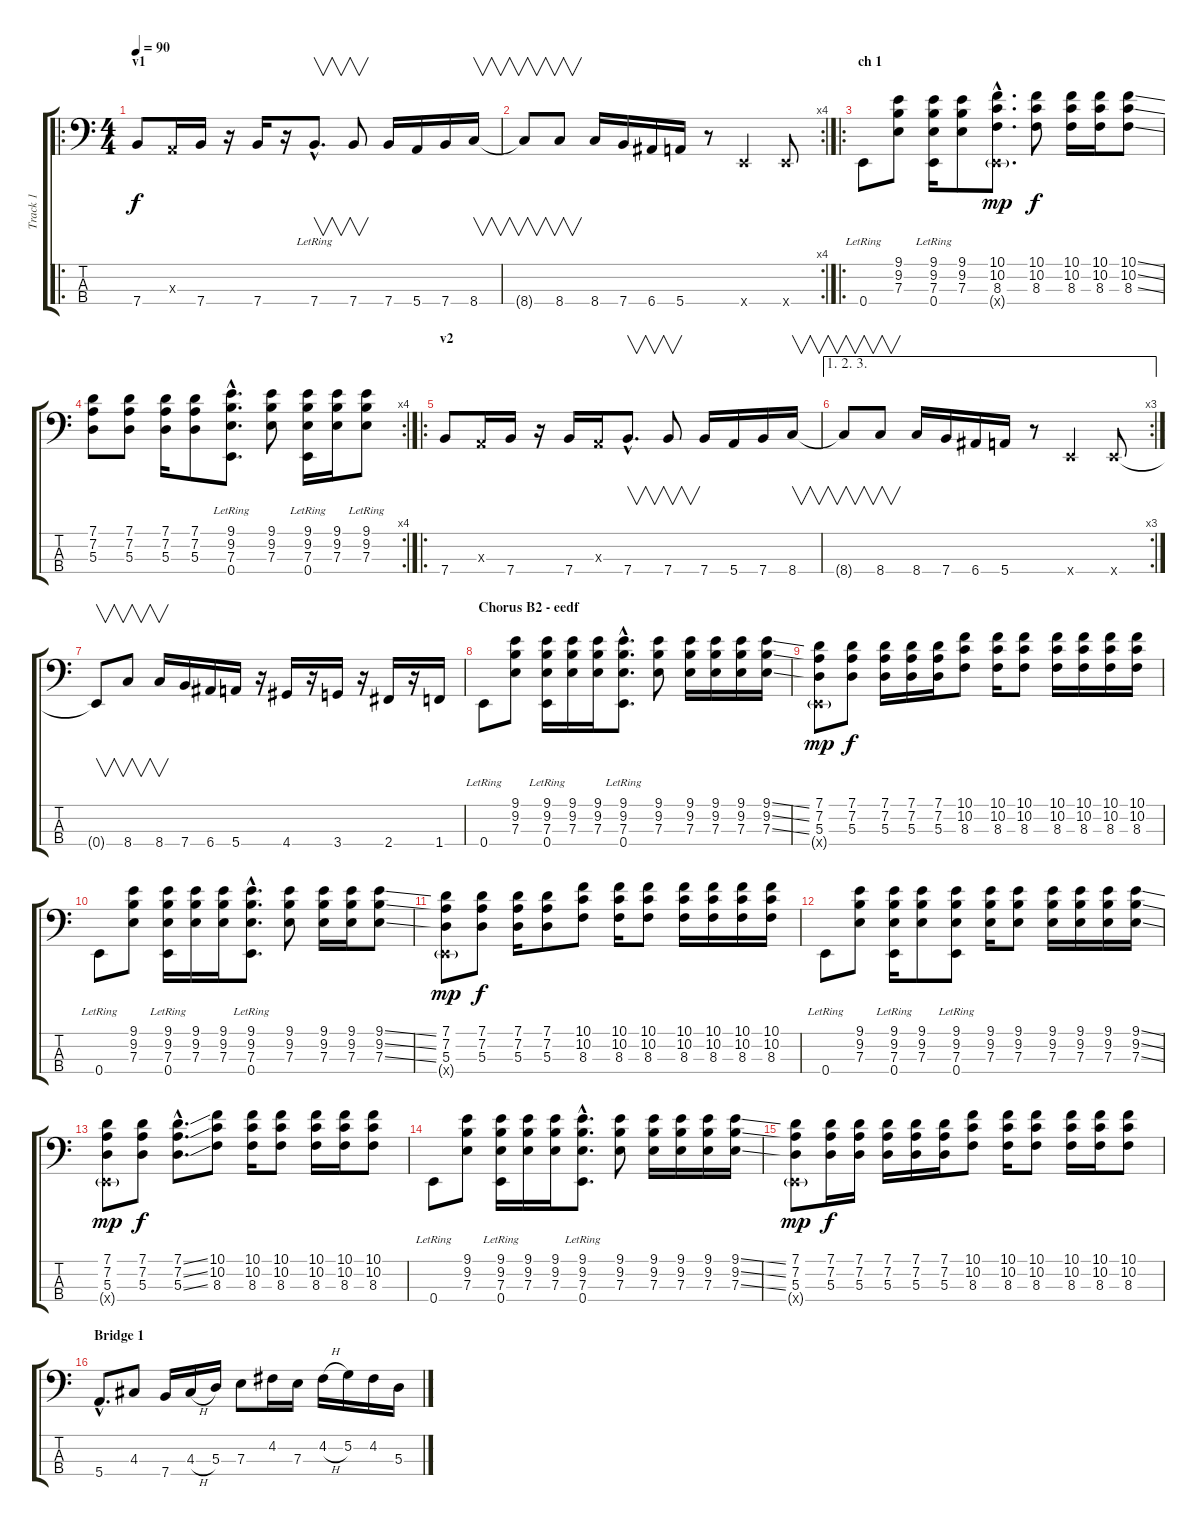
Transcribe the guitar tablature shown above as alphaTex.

\track ("Track 1" "Track 1") {instrument electricbassfinger}
\staff {score tabs}
\tuning (G2 D2 A1 E1) {hide}
\ro
\ts (4 4)
\section ("" "v1")
\tempo 90
\clef f4
\ks c
7.4.8{dy f instrument electricbassfinger} 0.3{x}.16 7.4.16 r.16 7.4.16 r.16 7.4{hac lr}.8{v d} 7.4.8{v} 7.4.16 5.4.16 7.4.16 8.4.16{v} |
\rc 4
8.4{t}.8{v} 8.4.8{v} 8.4.16 7.4.16 6.4.16 5.4.16 r.8 0.4{x}.4 0.4{x}.8 |
\ro
\section ("" "ch 1")
0.4{lr}.8 (9.1 9.2 7.3).8 (9.1 9.2 7.3 0.4{lr}).16 (9.1 9.2 7.3).8 (10.1{hac} 10.2{hac} 8.3{hac} 0.4{g hac x}).8{d dy mp} (10.1 10.2 8.3).8{dy f} (10.1 10.2 8.3).16 (10.1 10.2 8.3).16 (10.1{ss} 10.2{ss} 8.3{ss}).8 |
\rc 4
(7.1 7.2 5.3).8 (7.1 7.2 5.3).8 (7.1 7.2 5.3).16 (7.1 7.2 5.3).8 (9.1{hac} 9.2{hac} 7.3{hac} 0.4{hac lr}).8{d} (9.1 9.2 7.3).8 (9.1 9.2 7.3 0.4{lr}).16 (9.1 9.2 7.3).16 (9.1 9.2 7.3{lr}).8 |
\ro
\section ("" "v2")
7.4.8 0.3{x}.16 7.4.16 r.16 7.4.16 0.3{x}.16 7.4{hac}.8{v d} 7.4.8{v} 7.4.16 5.4.16 7.4.16 8.4.16{v} |
\ae (1 2 3)
\rc 3
8.4{t}.8{v} 8.4.8{v} 8.4.16 7.4.16 6.4.16 5.4.16 r.8 0.4{x}.4 0.4{x}.8 |
0.4{t}.8{v} 8.4.8{v} 8.4.16{v} 7.4.16 6.4.16 5.4.16 r.16 4.4.16 r.16 3.4.16 r.16 2.4.16 r.16 1.4.16 |
\section ("" "Chorus B2 - eedf")
0.4{lr}.8 (9.1 9.2 7.3).8 (9.1 9.2 7.3 0.4{lr}).16 (9.1 9.2 7.3).16 (9.1 9.2 7.3).16 (9.1{hac} 9.2{hac} 7.3{hac} 0.4{hac lr}).8{d} (9.1 9.2 7.3).8 (9.1 9.2 7.3).16 (9.1 9.2 7.3).16 (9.1 9.2 7.3).16 (9.1{ss} 9.2{ss} 7.3{ss}).16 |
(7.1 7.2 5.3 0.4{g x}).8{dy mp} (7.1 7.2 5.3).8{dy f} (7.1 7.2 5.3).16 (7.1 7.2 5.3).16 (7.1 7.2 5.3).16 (10.1 10.2 8.3).8 (10.1 10.2 8.3).16 (10.1 10.2 8.3).8 (10.1 10.2 8.3).16 (10.1 10.2 8.3).16 (10.1 10.2 8.3).16 (10.1 10.2 8.3).16 |
0.4{lr}.8 (9.1 9.2 7.3).8 (9.1 9.2 7.3 0.4{lr}).16 (9.1 9.2 7.3).16 (9.1 9.2 7.3).16 (9.1{hac} 9.2{hac} 7.3{hac} 0.4{hac lr}).8{d} (9.1 9.2 7.3).8 (9.1 9.2 7.3).16 (9.1 9.2 7.3).16 (9.1{ss} 9.2{ss} 7.3{ss}).8 |
(7.1 7.2 5.3 0.4{g x}).8{dy mp} (7.1 7.2 5.3).8{dy f} (7.1 7.2 5.3).16 (7.1 7.2 5.3).8 (10.1 10.2 8.3).8 (10.1 10.2 8.3).16 (10.1 10.2 8.3).8 (10.1 10.2 8.3).16 (10.1 10.2 8.3).16 (10.1 10.2 8.3).16 (10.1 10.2 8.3).16 |
0.4{lr}.8 (9.1 9.2 7.3).8 (9.1 9.2 7.3 0.4{lr}).16 (9.1 9.2 7.3).8 (9.1 9.2 7.3 0.4{lr}).8 (9.1 9.2 7.3).16 (9.1 9.2 7.3).8 (9.1 9.2 7.3).16 (9.1 9.2 7.3).16 (9.1 9.2 7.3).16 (9.1{ss} 9.2{ss} 7.3{ss}).16 |
(7.1 7.2 5.3 0.4{g x}).8{dy mp} (7.1 7.2 5.3).8{dy f} (7.1{ss hac} 7.2{ss hac} 5.3{ss hac}).8{d} (10.1 10.2 8.3).8 (10.1 10.2 8.3).16 (10.1 10.2 8.3).8 (10.1 10.2 8.3).16 (10.1 10.2 8.3).16 (10.1 10.2 8.3).8 |
0.4{lr}.8 (9.1 9.2 7.3).8 (9.1 9.2 7.3 0.4{lr}).16 (9.1 9.2 7.3).16 (9.1 9.2 7.3).16 (9.1{hac} 9.2{hac} 7.3{hac} 0.4{hac lr}).8{d} (9.1 9.2 7.3).8 (9.1 9.2 7.3).16 (9.1 9.2 7.3).16 (9.1 9.2 7.3).16 (9.1{ss} 9.2{ss} 7.3{ss}).16 |
(7.1 7.2 5.3 0.4{g x}).8{dy mp} (7.1 7.2 5.3).16{dy f} (7.1 7.2 5.3).16 (7.1 7.2 5.3).16 (7.1 7.2 5.3).16 (7.1 7.2 5.3).16 (10.1 10.2 8.3).8 (10.1 10.2 8.3).16 (10.1 10.2 8.3).8 (10.1 10.2 8.3).16 (10.1 10.2 8.3).16 (10.1 10.2 8.3).8 |
\section ("" "Bridge 1")
5.4{hac}.8{d} 4.3.8 7.4.16 4.3{h}.16 5.3.16 7.3.8 4.2.16 7.3.16 4.2{h}.16 5.2.16 4.2.16 5.3.16
